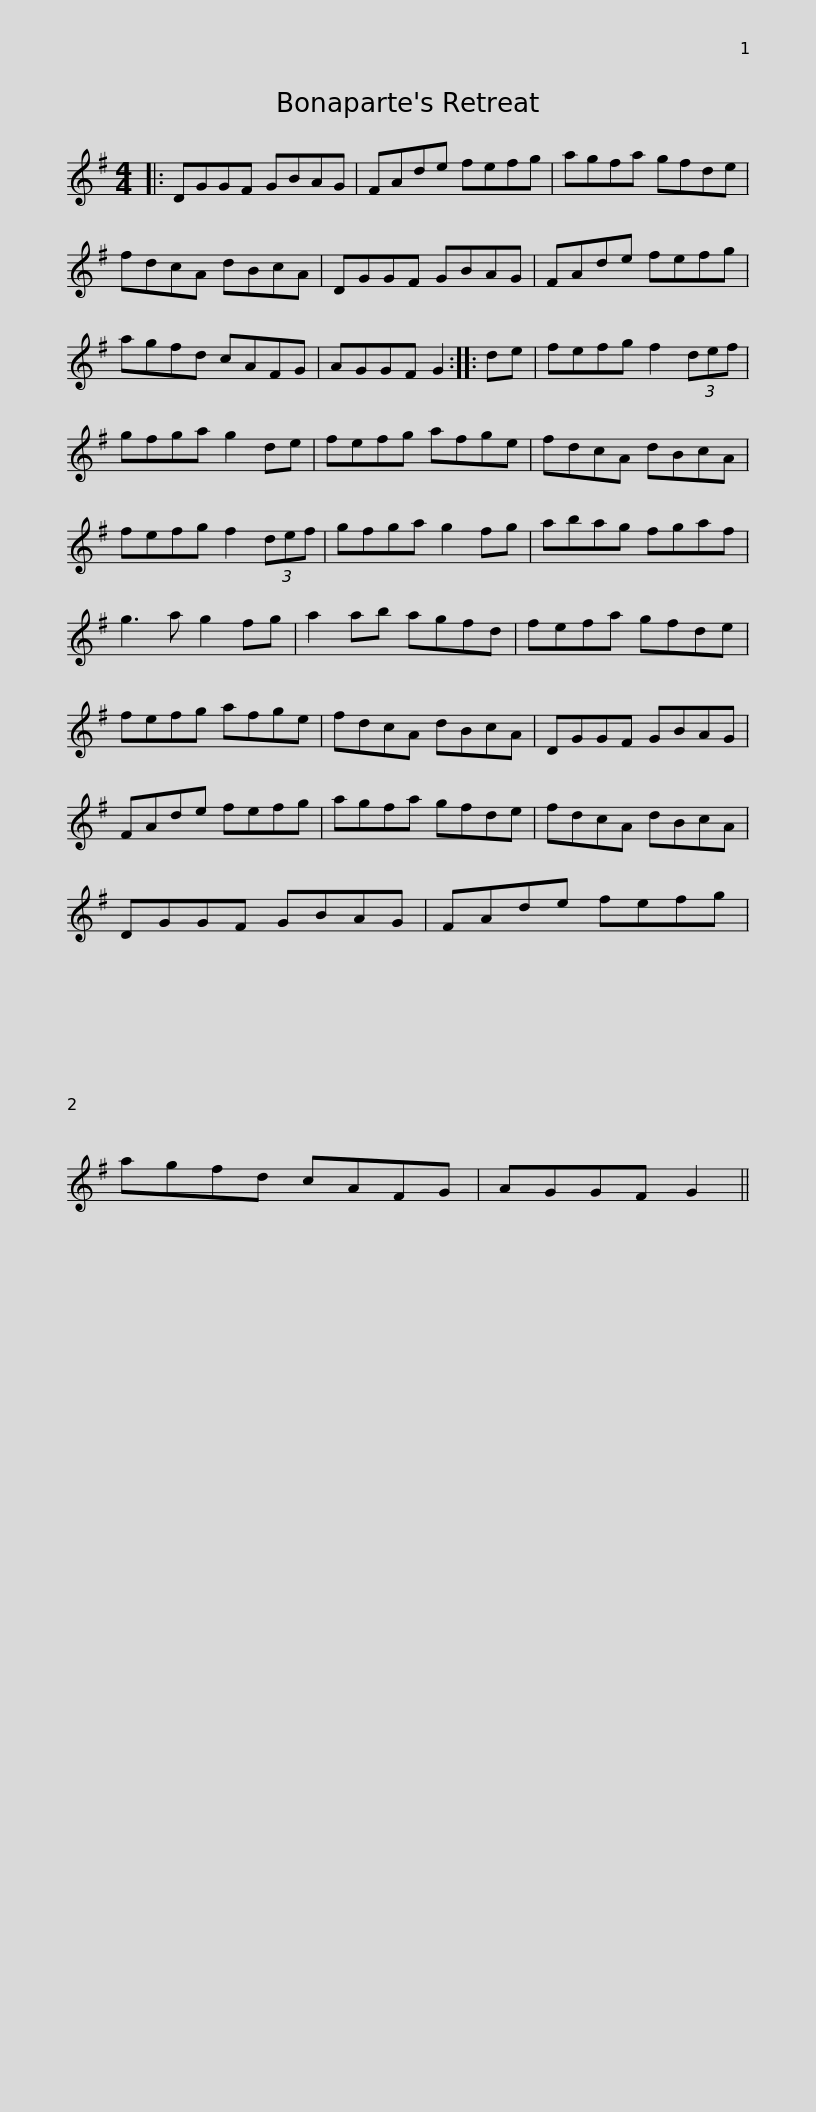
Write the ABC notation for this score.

X:1
L:1/8
M:4/4
I:linebreak $
K:G
V:1 treble
V:1
|: DGGF GBAG | FAde fefg | agfa gfde | fdcA dBcA | DGGF GBAG |$ %5
 FAde fefg | agfd cAFG | AGGF G2 :: de | fefg f2 (3def | %10
 gfga g2 de |$ fefg afge | fdcA dBcA | fefg f2 (3def | gfga g2 fg | %15
 abag fgaf |$ g3 a g2 fg | a2 ab agfd | fefa gfde | fefg afge | %20
 fdcA dBcA |$ DGGF GBAG | FAde fefg | agfa gfde | fdcA dBcA | %25
 DGGF GBAG |$ FAde fefg | agfd cAFG | AGGF G2 || %29
